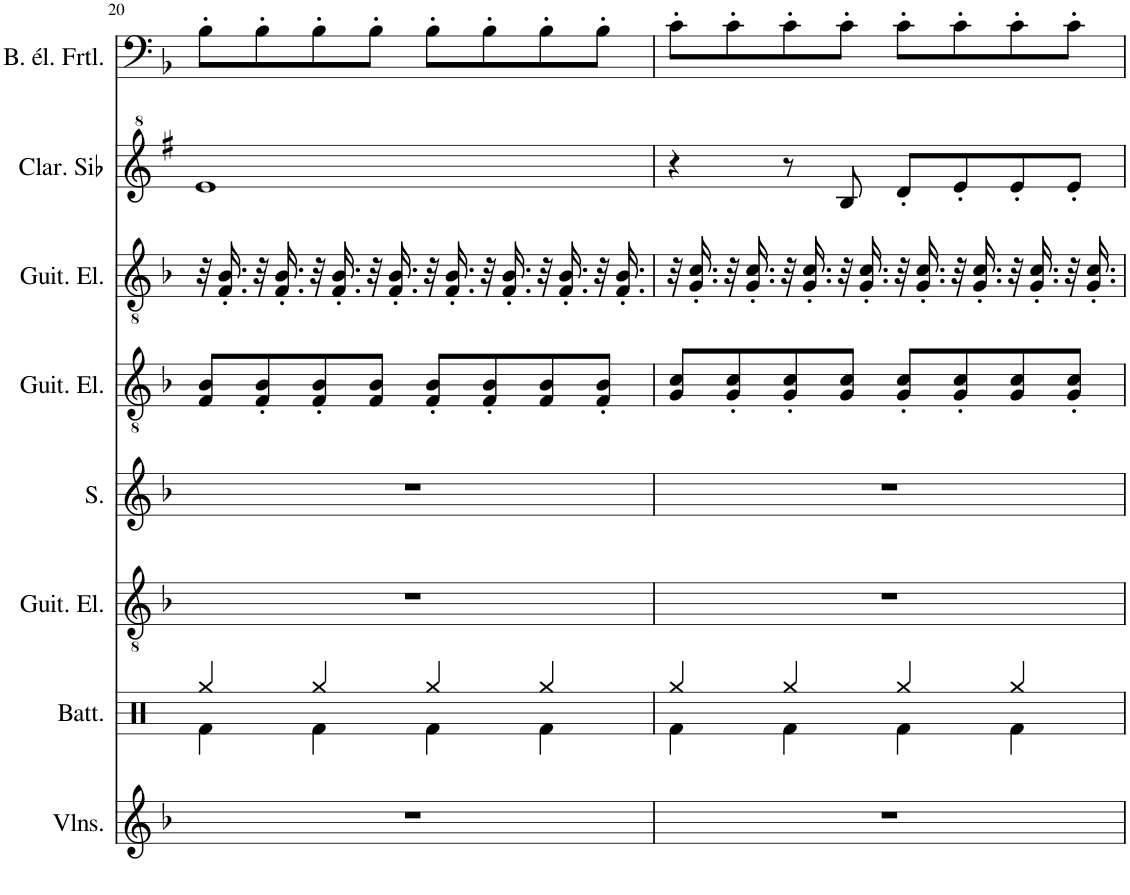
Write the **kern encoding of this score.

**kern	**kern	**kern	**kern	**kern	**kern	**kern	**kern
*part8	*part7	*part6	*part5	*part4	*part3	*part2	*part1
*staff8	*staff7	*staff6	*staff5	*staff4	*staff3	*staff2	*staff1
*I"Violons	*I"Batterie	*I"Guitare électrique	*I"Soprano	*I"Guitare électrique	*I"Guitare électrique	*I"Clarinette en Sib	*I"Basse électrique fretless
*I'Vlns.	*I'Batt.	*I'Guit. El.	*I'S.	*I'Guit. El.	*I'Guit. El.	*I'Clar. Sib	*I'B. él. Frtl.
!!LO:PB:g=z
*clefG2	*clefX	*clefGv2	*clefG2	*clefGv2	*clefGv2	*clefG^2	*clefF4
*	*	*	*	*	*	*Trd1c2	*Trd7c12
*k[b-]	*k[]	*k[b-]	*k[b-]	*k[b-]	*k[b-]	*k[f#]	*k[b-]
*M4/4	*M4/4	*M4/4	*M4/4	*M4/4	*M4/4	*M4/4	*M4/4
=20	=20	=20	=20	=20	=20	=20	=20
*	*^	*	*	*	*	*	*
1r	4Rgg/	4Rf\	1r	1r	8F/ 8B-/L	32r	1ee	8B-'\L
.	.	.	.	.	.	16.F/' 16.B-/'	.	.
.	.	.	.	.	8F/' 8B-/'	32r	.	8B-'\
.	.	.	.	.	.	16.F/' 16.B-/'	.	.
.	4Rgg/	4Rf\	.	.	8F/' 8B-/'	32r	.	8B-'\
.	.	.	.	.	.	16.F/' 16.B-/'	.	.
.	.	.	.	.	8F/ 8B-/J	32r	.	8B-'\J
.	.	.	.	.	.	16.F/' 16.B-/'	.	.
.	4Rgg/	4Rf\	.	.	8F/' 8B-/'L	32r	.	8B-'\L
.	.	.	.	.	.	16.F/' 16.B-/'	.	.
.	.	.	.	.	8F/' 8B-/'	32r	.	8B-'\
.	.	.	.	.	.	16.F/' 16.B-/'	.	.
.	4Rgg/	4Rf\	.	.	8F/ 8B-/	32r	.	8B-'\
.	.	.	.	.	.	16.F/' 16.B-/'	.	.
.	.	.	.	.	8F/' 8B-/'J	32r	.	8B-'\J
.	.	.	.	.	.	16.F/' 16.B-/'	.	.
=21	=21	=21	=21	=21	=21	=21	=21	=21
1r	4Rgg/	4Rf\	1r	1r	8G/ 8c/L	32r	4r	8c'\L
.	.	.	.	.	.	16.G/' 16.c/'	.	.
.	.	.	.	.	8G/' 8c/'	32r	.	8c'\
.	.	.	.	.	.	16.G/' 16.c/'	.	.
.	4Rgg/	4Rf\	.	.	8G/' 8c/'	32r	8r	8c'\
.	.	.	.	.	.	16.G/' 16.c/'	.	.
.	.	.	.	.	8G/ 8c/J	32r	8b/	8c'\J
.	.	.	.	.	.	16.G/' 16.c/'	.	.
.	4Rgg/	4Rf\	.	.	8G/' 8c/'L	32r	8dd'/L	8c'\L
.	.	.	.	.	.	16.G/' 16.c/'	.	.
.	.	.	.	.	8G/' 8c/'	32r	8ee'/	8c'\
.	.	.	.	.	.	16.G/' 16.c/'	.	.
.	4Rgg/	4Rf\	.	.	8G/ 8c/	32r	8ee'/	8c'\
.	.	.	.	.	.	16.G/' 16.c/'	.	.
.	.	.	.	.	8G/' 8c/'J	32r	8ee'/J	8c'\J
.	.	.	.	.	.	16.G/' 16.c/'	.	.
*	*v	*v	*	*	*	*	*	*
=	=	=	=	=	=	=	=
*-	*-	*-	*-	*-	*-	*-	*-
